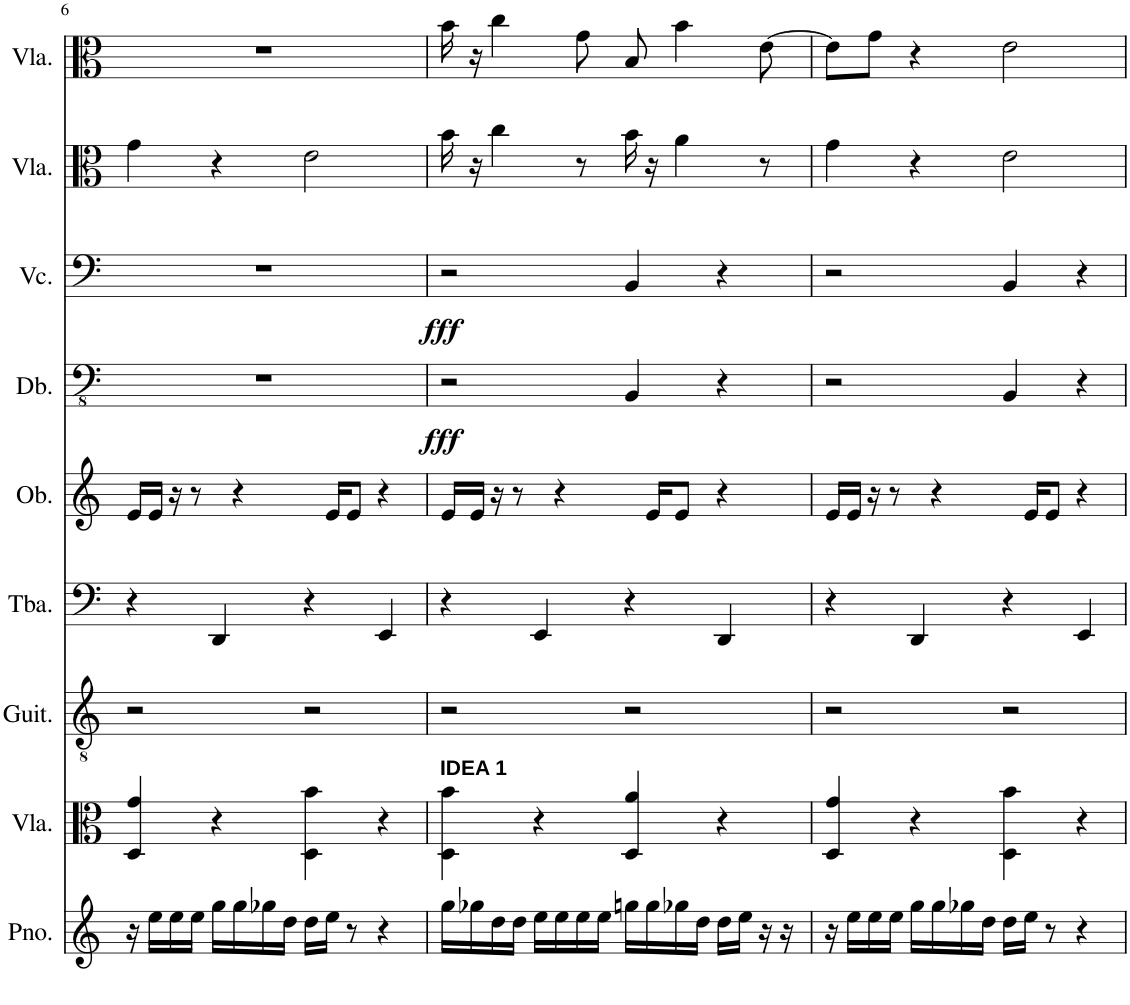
**kern	**kern	**kern	**kern	**kern	**kern	**dynam	**kern	**dynam	**kern	**kern
*part9	*part8	*part7	*part6	*part5	*part4	*part4	*part3	*part3	*part2	*part1
*staff9	*staff8	*staff7	*staff6	*staff5	*staff4	*staff4	*staff3	*staff3	*staff2	*staff1
*I"Piano	*I"Viola	*I"Classical Guitar	*I"Tuba	*I"Oboe	*I"Double Bass	*	*I"Violoncello	*	*I"Viola	*I"Viola
*I'Pno.	*I'Vla.	*I'Guit.	*I'Tba.	*I'Ob.	*I'Db.	*	*I'Vc.	*	*I'Vla.	*I'Vla.
!!LO:PB:g=z
*clefG2	*clefC3	*clefGv2	*clefF4	*clefG2	*clefFv4	*	*clefF4	*	*clefC3	*clefC3
*	*	*	*	*	*Trd7c12	*	*	*	*	*
*k[]	*k[]	*k[]	*k[]	*k[]	*k[]	*	*k[]	*	*k[]	*k[]
*M4/4	*M4/4	*M4/4	*M4/4	*M4/4	*M4/4	*	*M4/4	*	*M4/4	*M4/4
=6	=6	=6	=6	=6	=6	=6	=6	=6	=6	=6
16r	4D/ 4g/	2r	4r	16e/LL	1r	.	1r	.	4g\	1r
16ee\LL	.	.	.	16e/JJ	.	.	.	.	.	.
16ee\	.	.	.	16r	.	.	.	.	.	.
16ee\JJ	.	.	.	8r	.	.	.	.	.	.
16gg\LL	4r	.	4DD/	.	.	.	.	.	4r	.
16gg\	.	.	.	4r	.	.	.	.	.	.
16gg-X\	.	.	.	.	.	.	.	.	.	.
16dd\JJ	.	.	.	.	.	.	.	.	.	.
16dd\LL	4D\ 4b\	2r	4r	.	.	.	.	.	2e\	.
16ee\JJ	.	.	.	16e/KL	.	.	.	.	.	.
8r	.	.	.	8e/J	.	.	.	.	.	.
4r	4r	.	4EE/	4r	.	.	.	.	.	.
=7	=7	=7	=7	=7	=7	=7	=7	=7	=7	=7
!	!LO:TX:a:B:t=IDEA 1	!	!	!	!	!	!	!	!	!
!	!	!	!	!	!	!LO:DY:b	!	!LO:DY:b	!	!
16gg\LL	4D\ 4b\	2r	4r	16e/LL	2r	fff	2r	fff	16b\	16b\
16gg-X\	.	.	.	16e/JJ	.	.	.	.	16r	16r
16dd\	.	.	.	16r	.	.	.	.	4cc\	4cc\
16dd\JJ	.	.	.	8r	.	.	.	.	.	.
16ee\LL	4r	.	4EE/	.	.	.	.	.	.	.
16ee\	.	.	.	4r	.	.	.	.	.	.
16ee\	.	.	.	.	.	.	.	.	8r	8g\
16ee\JJ	.	.	.	.	.	.	.	.	.	.
16ggn\LL	4D/ 4a/	2r	4r	.	4BBB/	.	4BB/	.	16b\	8B/
16gg\	.	.	.	16e/KL	.	.	.	.	16r	.
16gg-X\	.	.	.	8e/J	.	.	.	.	4a\	4b\
16dd\JJ	.	.	.	.	.	.	.	.	.	.
16dd\LL	4r	.	4DD/	4r	4r	.	4r	.	.	.
16ee\JJ	.	.	.	.	.	.	.	.	.	.
16r	.	.	.	.	.	.	.	.	8r	[8e\
16r	.	.	.	.	.	.	.	.	.	.
=8	=8	=8	=8	=8	=8	=8	=8	=8	=8	=8
16r	4D/ 4g/	2r	4r	16e/LL	2r	.	2r	.	4g\	8e\L]
16ee\LL	.	.	.	16e/JJ	.	.	.	.	.	.
16ee\	.	.	.	16r	.	.	.	.	.	8g\J
16ee\JJ	.	.	.	8r	.	.	.	.	.	.
16gg\LL	4r	.	4DD/	.	.	.	.	.	4r	4r
16gg\	.	.	.	4r	.	.	.	.	.	.
16gg-X\	.	.	.	.	.	.	.	.	.	.
16dd\JJ	.	.	.	.	.	.	.	.	.	.
16dd\LL	4D\ 4b\	2r	4r	.	4BBB/	.	4BB/	.	2e\	2e\
16ee\JJ	.	.	.	16e/KL	.	.	.	.	.	.
8r	.	.	.	8e/J	.	.	.	.	.	.
4r	4r	.	4EE/	4r	4r	.	4r	.	.	.
=	=	=	=	=	=	=	=	=	=	=
*-	*-	*-	*-	*-	*-	*-	*-	*-	*-	*-
